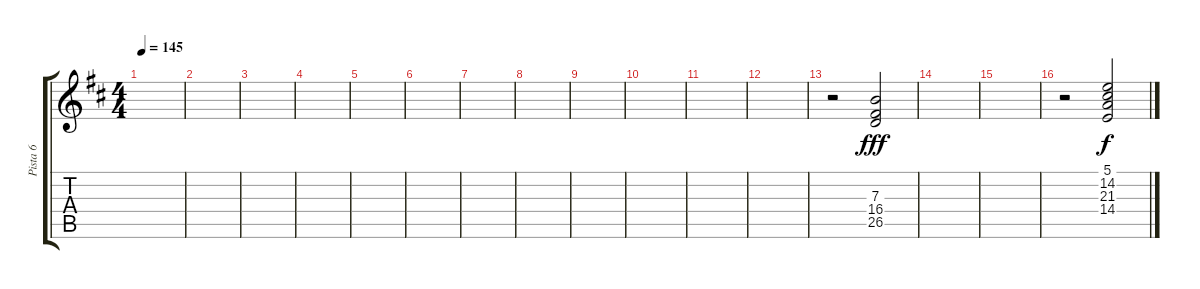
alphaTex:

\track ("Pista 6" "Pista 6") {instrument rockorgan}
\staff {score tabs}
\tuning (E4 B3 G3 D3 A2 E2) {hide}
\ts (4 4)
\tempo 145
\clef g2
\ks d
|
|
|
|
|
|
|
|
|
|
|
|
r.2 (7.3 16.4 26.5).2{dy fff volume 15 instrument fx7echoes} |
|
|
r.2 (5.1 14.2 21.3 14.4).2{dy f}
